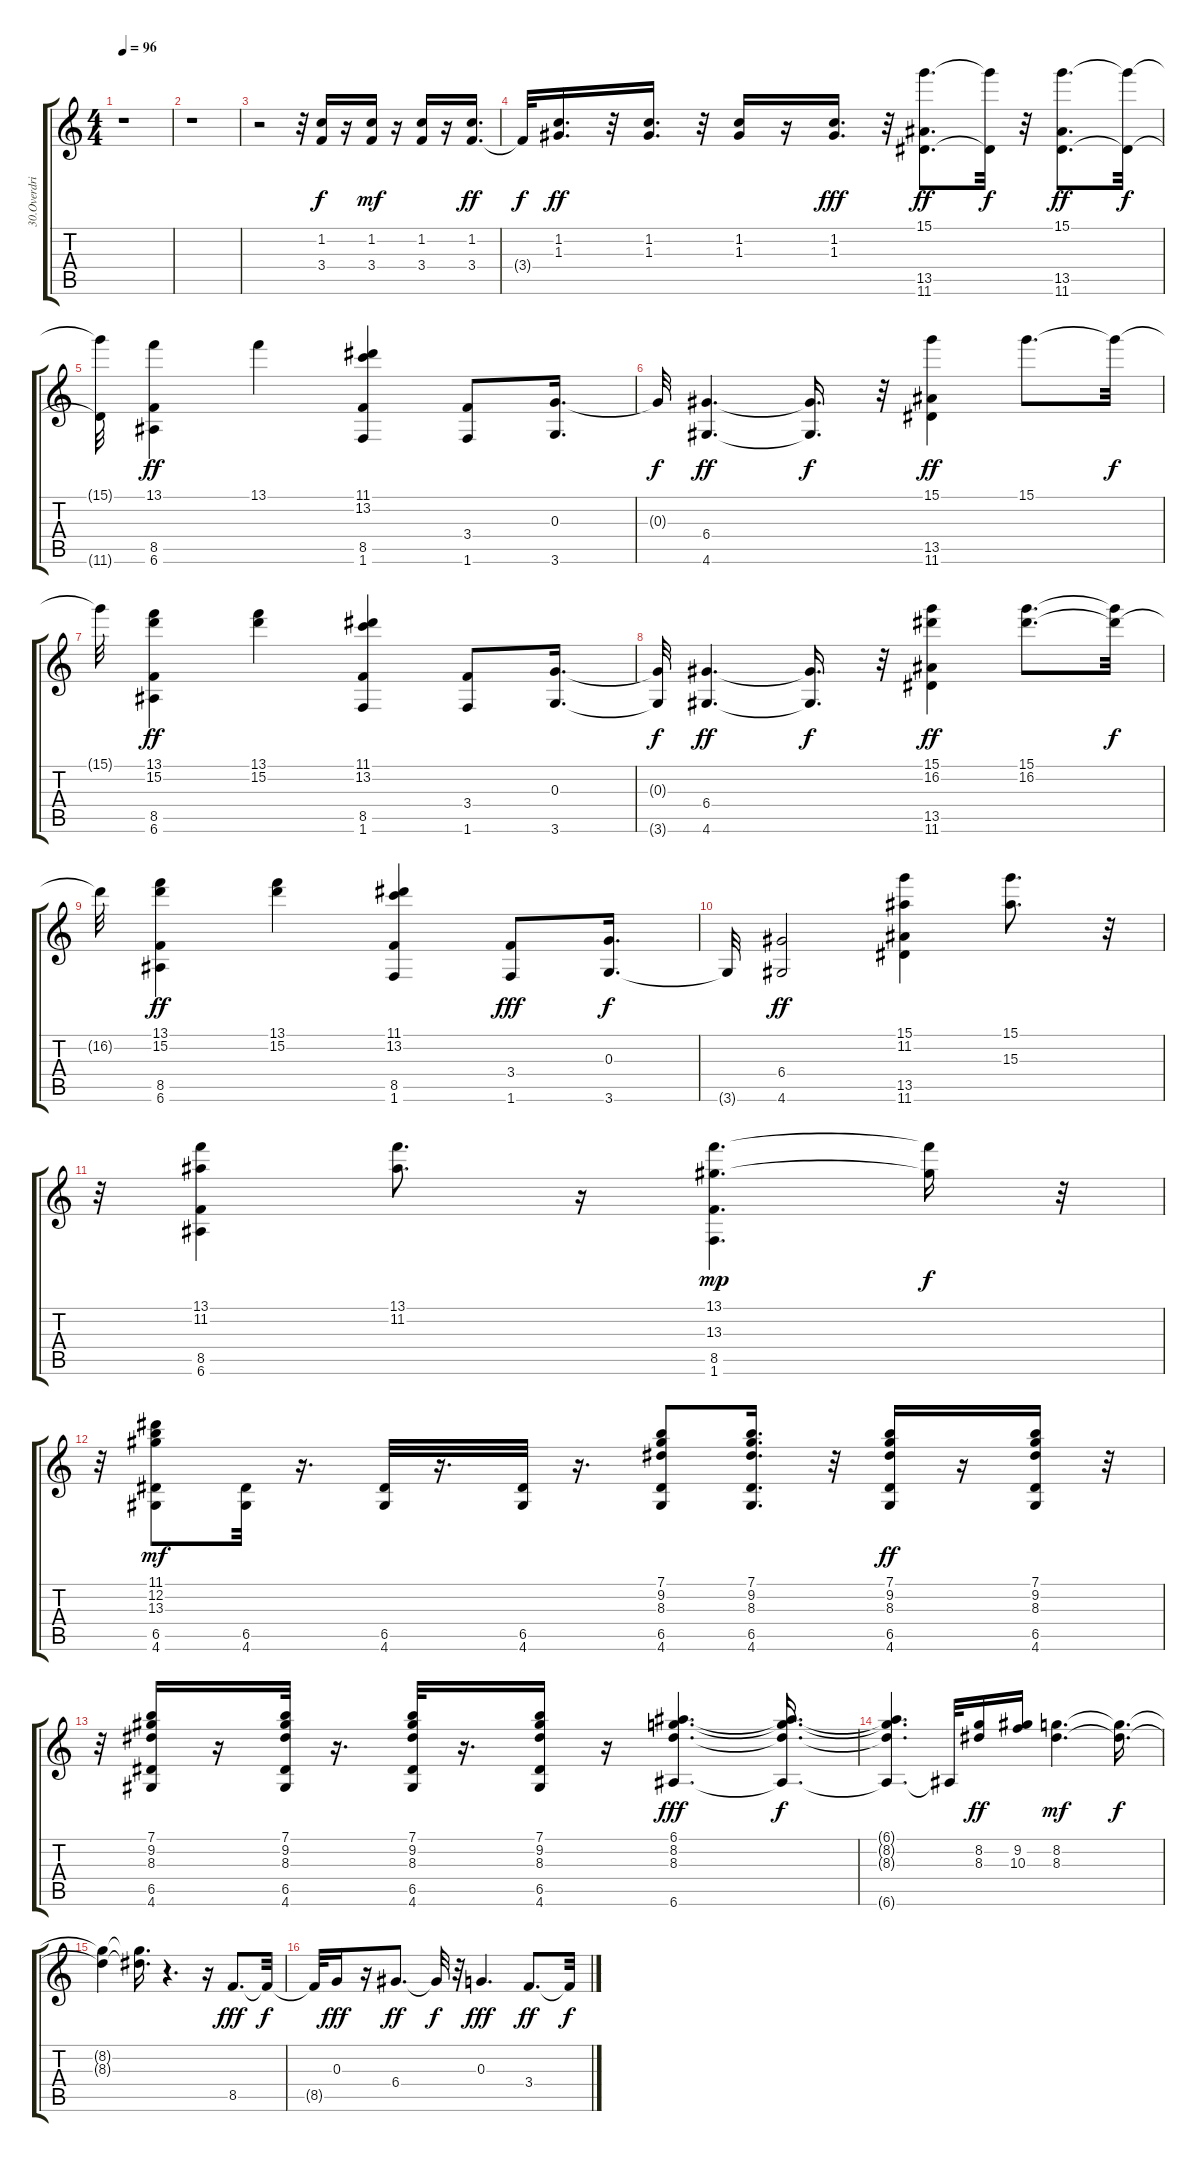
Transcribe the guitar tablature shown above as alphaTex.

\track ("30.Overdriven Guitar" "30.Overdri") {instrument overdrivenguitar}
\staff {score tabs}
\tuning (E4 B3 G3 D3 A2 E2) {hide}
\ts (4 4)
\tempo 96
\clef g2
\ks c
r.1{dy f} |
r.1 |
r.2 r.32 (1.2 3.4).16 r.16 (1.2 3.4).16{dy mf} r.16 (1.2 3.4).16 r.16 (1.2 3.4).16{d dy ff} |
3.4{t}.32{dy f} (1.2 1.3).16{d dy ff} r.32 (1.2 1.3).16{d} r.32 (1.2 1.3).16 r.16 (1.2 1.3).16{d dy fff} r.32 (15.1 13.5 11.6).8{d dy ff} (15.1{t} 11.6{t}).32{dy f} r.32 (15.1 13.5 11.6).8{d dy ff} (15.1{t} 11.6{t}).32{dy f} |
(15.1{t} 11.6{t}).32 (13.1 8.5 6.6).4{dy ff} 13.1.4 (11.1 13.2 8.5 1.6).4 (3.4 1.6).8 (0.3 3.6).16{d} |
0.3{t}.32{dy f} (6.4 4.6).4{d dy ff} (6.4{t} 4.6{t}).16{d dy f} r.32 (15.1 13.5 11.6).4{dy ff} 15.1.8{d} 15.1{t}.32{dy f} |
15.1{t}.32 (13.1 15.2 8.5 6.6).4{dy ff} (13.1 15.2).4 (11.1 13.2 8.5 1.6).4 (3.4 1.6).8 (0.3 3.6).16{d} |
(0.3{t} 3.6{t}).32{dy f} (6.4 4.6).4{d dy ff} (6.4{t} 4.6{t}).16{d dy f} r.32 (15.1 16.2 13.5 11.6).4{dy ff} (15.1 16.2).8{d} (15.1{t} 16.2{t}).32{dy f} |
16.2{t}.32 (13.1 15.2 8.5 6.6).4{dy ff} (13.1 15.2).4 (11.1 13.2 8.5 1.6).4 (3.4 1.6).8{dy fff} (0.3 3.6).16{d dy f} |
3.6{t}.32 (6.4 4.6).2{dy ff} (15.1 11.2 13.5 11.6).4 (15.1 15.3).8{d} r.32 |
r.32 (13.1 11.2 8.5 6.6).4 (13.1 11.2).8{d} r.16 (13.1 13.3 8.5 1.6).4{d dy mp} (13.1{t} 13.3{t}).16{dy f} r.32 |
r.32 (11.1 12.2 13.3 6.5 4.6).8{dy mf} (6.5 4.6).32 r.16{d} (6.5 4.6).32 r.16{d} (6.5 4.6).32 r.16{d} (7.1 9.2 8.3 6.5 4.6).8 (7.1 9.2 8.3 6.5 4.6).16{d} r.32 (7.1 9.2 8.3 6.5 4.6).16{dy ff} r.16 (7.1 9.2 8.3 6.5 4.6).16 r.32 |
r.32 (7.1 9.2 8.3 6.5 4.6).16 r.16 (7.1 9.2 8.3 6.5 4.6).32 r.16{d} (7.1 9.2 8.3 6.5 4.6).32 r.16{d} (7.1 9.2 8.3 6.5 4.6).16 r.16 (6.1 8.2 8.3 6.6).4{d dy fff} (6.1{t} 8.2{t} 8.3{t} 6.6{t}).16{d dy f} |
(6.1{t} 8.2{t} 8.3{t} 6.6{t}).4{d} 6.6{t}.32 (8.2 8.3).16{dy ff} (9.2 10.3).16 (8.2 8.3).4{d dy mf} (8.2{t} 8.3{t}).16{d dy f} |
(8.2{t} 8.3{t}).4 (8.2{t} 8.3{t}).16{d} r.4{d} r.16 8.5.8{d dy fff} 8.5{t}.32{dy f} |
8.5{t}.32 0.3.16{dy fff} r.16 6.4.8{d dy ff} 6.4{t}.32{dy f} r.32 0.3.4{d dy fff} 3.4.8{d dy ff} 3.4{t}.32{dy f}
